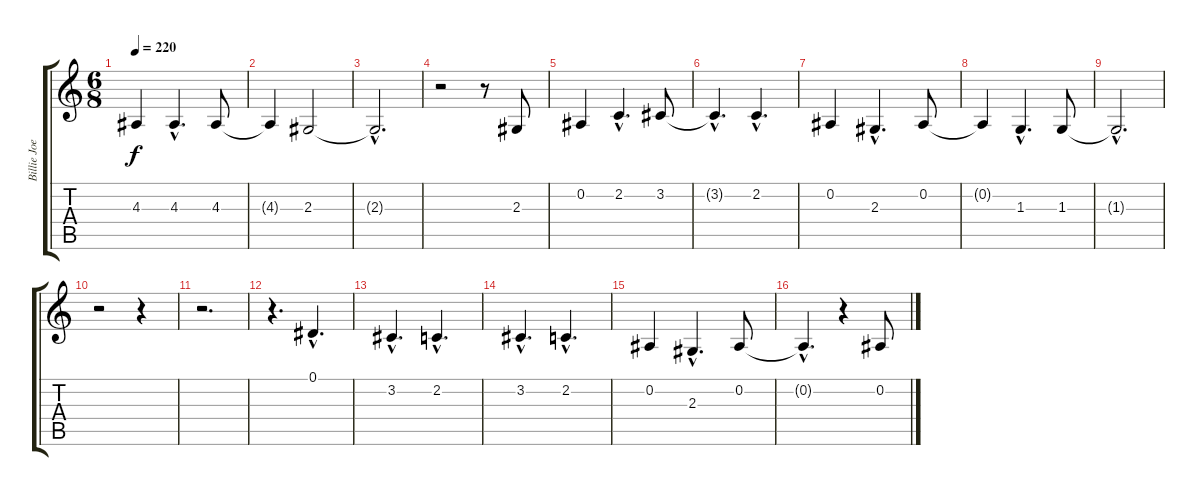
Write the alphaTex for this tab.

\track ("Billie Joe Vocal" "Billie Joe") {instrument altosax}
\staff {score tabs}
\tuning (Eb4 Bb3 Gb3 Db3 Ab2 Eb2) {hide}
\ts (6 8)
\tempo 220
\clef g2
\ks c
4.3.4{dy f} 4.3{hac}.4{d} 4.3.8 |
4.3{t}.4 2.3.2 |
2.3{hac t}.2{d} |
r.2 r.8 2.3.8 |
0.2.4 2.2{hac}.4{d} 3.2.8 |
3.2{hac t}.4{d} 2.2{hac}.4{d} |
0.2.4 2.3{hac}.4{d} 0.2.8 |
0.2{t}.4 1.3{hac}.4{d} 1.3.8 |
1.3{hac t}.2{d} |
r.2 r.4 |
r.2{d} |
r.4{d} 0.1{hac}.4{d} |
3.2{hac}.4{d} 2.2{hac}.4{d} |
3.2{hac}.4{d} 2.2{hac}.4{d} |
0.2.4 2.3{hac}.4{d} 0.2.8 |
0.2{hac t}.4{d} r.4 0.2.8
